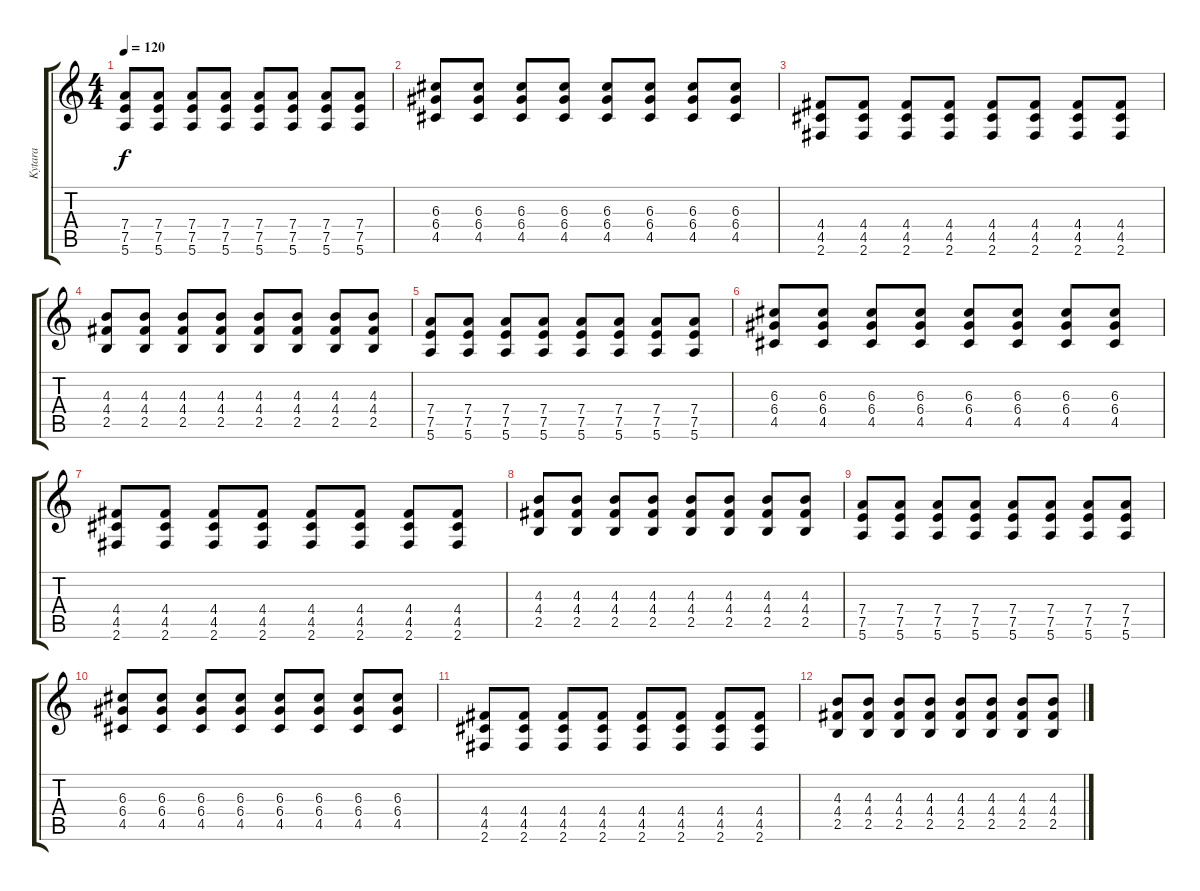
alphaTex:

\track ("Kytara" "Kytara") {instrument distortionguitar}
\staff {score tabs}
\tuning (E4 B3 G3 D3 A2 E2) {hide}
\ts (4 4)
\tempo 120
\clef g2
\ks c
(7.4 7.5 5.6).8{dy f} (7.4 7.5 5.6).8 (7.4 7.5 5.6).8 (7.4 7.5 5.6).8 (7.4 7.5 5.6).8 (7.4 7.5 5.6).8 (7.4 7.5 5.6).8 (7.4 7.5 5.6).8 |
(6.3 6.4 4.5).8 (6.3 6.4 4.5).8 (6.3 6.4 4.5).8 (6.3 6.4 4.5).8 (6.3 6.4 4.5).8 (6.3 6.4 4.5).8 (6.3 6.4 4.5).8 (6.3 6.4 4.5).8 |
(4.4 4.5 2.6).8 (4.4 4.5 2.6).8 (4.4 4.5 2.6).8 (4.4 4.5 2.6).8 (4.4 4.5 2.6).8 (4.4 4.5 2.6).8 (4.4 4.5 2.6).8 (4.4 4.5 2.6).8 |
(4.3 4.4 2.5).8 (4.3 4.4 2.5).8 (4.3 4.4 2.5).8 (4.3 4.4 2.5).8 (4.3 4.4 2.5).8 (4.3 4.4 2.5).8 (4.3 4.4 2.5).8 (4.3 4.4 2.5).8 |
(7.4 7.5 5.6).8 (7.4 7.5 5.6).8 (7.4 7.5 5.6).8 (7.4 7.5 5.6).8 (7.4 7.5 5.6).8 (7.4 7.5 5.6).8 (7.4 7.5 5.6).8 (7.4 7.5 5.6).8 |
(6.3 6.4 4.5).8 (6.3 6.4 4.5).8 (6.3 6.4 4.5).8 (6.3 6.4 4.5).8 (6.3 6.4 4.5).8 (6.3 6.4 4.5).8 (6.3 6.4 4.5).8 (6.3 6.4 4.5).8 |
(4.4 4.5 2.6).8 (4.4 4.5 2.6).8 (4.4 4.5 2.6).8 (4.4 4.5 2.6).8 (4.4 4.5 2.6).8 (4.4 4.5 2.6).8 (4.4 4.5 2.6).8 (4.4 4.5 2.6).8 |
(4.3 4.4 2.5).8 (4.3 4.4 2.5).8 (4.3 4.4 2.5).8 (4.3 4.4 2.5).8 (4.3 4.4 2.5).8 (4.3 4.4 2.5).8 (4.3 4.4 2.5).8 (4.3 4.4 2.5).8 |
(7.4 7.5 5.6).8 (7.4 7.5 5.6).8 (7.4 7.5 5.6).8 (7.4 7.5 5.6).8 (7.4 7.5 5.6).8 (7.4 7.5 5.6).8 (7.4 7.5 5.6).8 (7.4 7.5 5.6).8 |
(6.3 6.4 4.5).8 (6.3 6.4 4.5).8 (6.3 6.4 4.5).8 (6.3 6.4 4.5).8 (6.3 6.4 4.5).8 (6.3 6.4 4.5).8 (6.3 6.4 4.5).8 (6.3 6.4 4.5).8 |
(4.4 4.5 2.6).8 (4.4 4.5 2.6).8 (4.4 4.5 2.6).8 (4.4 4.5 2.6).8 (4.4 4.5 2.6).8 (4.4 4.5 2.6).8 (4.4 4.5 2.6).8 (4.4 4.5 2.6).8 |
(4.3 4.4 2.5).8 (4.3 4.4 2.5).8 (4.3 4.4 2.5).8 (4.3 4.4 2.5).8 (4.3 4.4 2.5).8 (4.3 4.4 2.5).8 (4.3 4.4 2.5).8 (4.3 4.4 2.5).8
